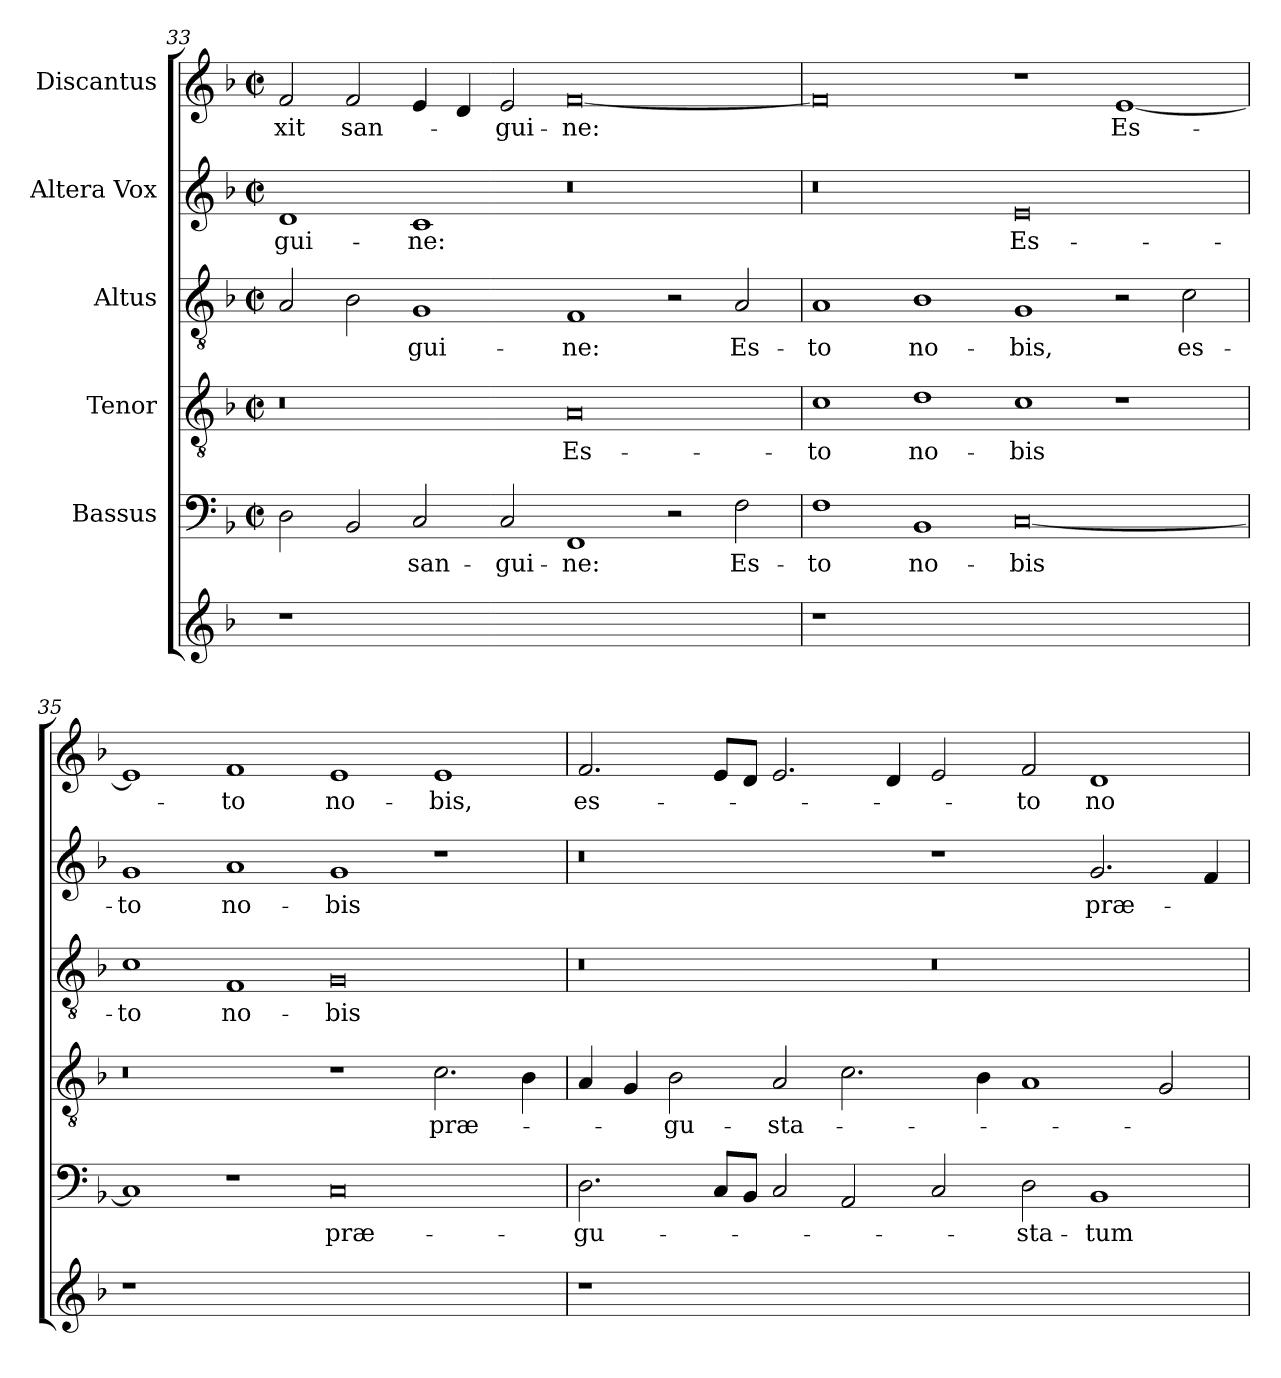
**kern	**kern	**text	**kern	**text	**kern	**text	**kern	**text	**kern	**text
*part6	*part5	*part5	*part4	*part4	*part3	*part3	*part2	*part2	*part1	*part1
*staff6	*staff5	*staff5	*staff4	*staff4	*staff3	*staff3	*staff2	*staff2	*staff1	*staff1
*	*I"Bassus	*	*I"Tenor	*	*I"Altus	*	*I"Altera Vox	*	*I"Discantus	*
*clefG2	*clefF4	*	*clefGv2	*	*clefGv2	*	*clefG2	*	*clefG2	*
*k[b-]	*k[b-]	*	*k[b-]	*	*k[b-]	*	*k[b-]	*	*k[b-]	*
*F:	*F:	*	*F:	*	*F:	*	*F:	*	*F:	*
*	*M2/2	*	*M2/2	*	*M2/2	*	*M2/2	*	*M2/2	*
*	*met(c|)	*	*met(c|)	*	*met(c|)	*	*met(c|)	*	*met(c|)	*
=33	=33	=33	=33	=33	=33	=33	=33	=33	=33	=33
!	!	!	!	!	!	!	!	!LO:LY:b	!	!LO:LY:b
1r	2D\	.	0r	.	2A/	.	1d	-gui-	2f/	-xit
!	!	!	!	!	!	!	!	!	!	!LO:LY:b
.	2BB-/	.	.	.	2B-\	.	.	.	2f/	san-
!	!	!LO:LY:b	!	!	!	!LO:LY:b	!	!LO:LY:b	!	!
0.ryy	2C/	san-	.	.	1G	-gui-	1c	-ne:	4e/	.
.	.	.	.	.	.	.	.	.	4d/	.
!	!	!LO:LY:b	!	!	!	!	!	!	!	!LO:LY:b
.	2C/	-gui-	.	.	.	.	.	.	2e/	-gui-
!	!	!LO:LY:b	!	!LO:LY:b	!	!LO:LY:b	!	!	!	!LO:LY:b
.	1FF	-ne:	0A	Es-	1F	-ne:	0r	.	[0f	-ne:
.	2r	.	.	.	2r	.	.	.	.	.
!	!	!LO:LY:b	!	!	!	!LO:LY:b	!	!	!	!
.	2F\	Es-	.	.	2A/	Es-	.	.	.	.
!!LO:LB:g=z
=34	=34	=34	=34	=34	=34	=34	=34	=34	=34	=34
!	!	!LO:LY:b	!	!LO:LY:b	!	!LO:LY:b	!	!	!	!
1r	1F	-to	1c	-to	1A	-to	0r	.	0f]	.
!	!	!LO:LY:b	!	!LO:LY:b	!	!LO:LY:b	!	!	!	!
0.ryy	1BB-	no-	1d	no-	1B-	no-	.	.	.	.
!	!	!LO:LY:b	!	!LO:LY:b	!	!LO:LY:b	!	!LO:LY:b	!	!
.	[0C	-bis	1c	-bis	1G	-bis,	0e	Es-	1r	.
!	!	!	!	!	!	!	!	!	!	!LO:LY:b
.	.	.	1r	.	2r	.	.	.	[1e	Es-
!	!	!	!	!	!	!LO:LY:b	!	!	!	!
.	.	.	.	.	2c\	es-	.	.	.	.
=35	=35	=35	=35	=35	=35	=35	=35	=35	=35	=35
!	!	!	!	!	!	!LO:LY:b	!	!LO:LY:b	!	!
1r	1C]	.	0r	.	1c	-to	1g	-to	1e]	.
!	!	!	!	!	!	!LO:LY:b	!	!LO:LY:b	!	!LO:LY:b
0.ryy	1r	.	.	.	1F	no-	1a	no-	1f	-to
!	!	!LO:LY:b	!	!	!	!LO:LY:b	!	!LO:LY:b	!	!LO:LY:b
.	0C	præ-	1r	.	0G	-bis	1g	-bis	1e	no-
!	!	!	!	!LO:LY:b	!	!	!	!	!	!LO:LY:b
.	.	.	2.c\	præ-	.	.	1r	.	1e	-bis,
.	.	.	4B-\	.	.	.	.	.	.	.
=36	=36	=36	=36	=36	=36	=36	=36	=36	=36	=36
!	!	!LO:LY:b	!	!	!	!	!	!	!	!LO:LY:b
1r	2.D\	-gu-	4A/	.	0r	.	0r	.	2.f/	es-
.	.	.	4G/	.	.	.	.	.	.	.
!	!	!	!	!LO:LY:b	!	!	!	!	!	!
.	.	.	2B-\	-gu-	.	.	.	.	.	.
.	8C/L	.	.	.	.	.	.	.	8e/L	.
.	8BB-/J	.	.	.	.	.	.	.	8d/J	.
!	!	!	!	!LO:LY:b	!	!	!	!	!	!
0.ryy	2C/	.	2A/	-sta-	.	.	.	.	2.e/	.
.	2AA/	.	2.c\	.	.	.	.	.	.	.
.	.	.	.	.	.	.	.	.	4d/	.
.	2C/	.	.	.	0r	.	1r	.	2e/	.
.	.	.	4B-\	.	.	.	.	.	.	.
!	!	!LO:LY:b	!	!	!	!	!	!	!	!LO:LY:b
.	2D\	-sta-	1A	.	.	.	.	.	2f/	-to
!	!	!LO:LY:b	!	!	!	!	!	!LO:LY:b	!	!LO:LY:b
.	1BB-	-tum	.	.	.	.	2.g/	præ-	1d	no-
.	.	.	2G/	.	.	.	.	.	.	.
.	.	.	.	.	.	.	4f/	.	.	.
=	=	=	=	=	=	=	=	=	=	=
*-	*-	*-	*-	*-	*-	*-	*-	*-	*-	*-
